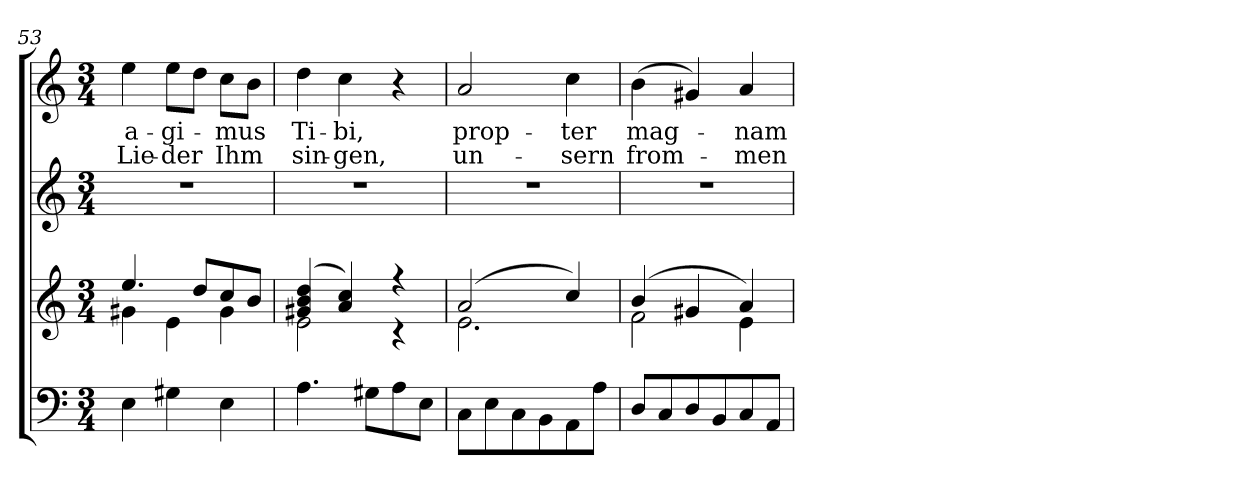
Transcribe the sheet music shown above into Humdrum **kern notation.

**kern	**kern	**kern	**kern	**text	**text
*part3	*part3	*part2	*part1	*part1	*part1
*staff4	*staff3	*staff2	*staff1	*staff1	*staff1
!!LO:LB:g=z
*clefF4	*clefG2	*clefG2	*clefG2	*	*
*k[]	*k[]	*k[]	*k[]	*	*
*C:	*C:	*C:	*C:	*	*
*M3/4	*M3/4	*M3/4	*M3/4	*	*
=53	=53	=53	=53	=53	=53
*	*^	*	*	*	*
!	!	!	!	!	!LO:LY:b	!LO:LY:b
4E\	4.ee/	4g#X\	2.r	4ee\	a-	Lie-
!	!	!	!	!	!LO:LY:b	!LO:LY:b
4G#X\	.	4e\	.	8ee\L	-gi-	-der
.	8dd/L	.	.	8dd\J	.	.
!	!	!	!	!	!LO:LY:b	!LO:LY:b
4E\	8cc/	4g#\	.	8cc\L	-mus	Ihm
.	8b/J	.	.	8b\J	.	.
=54	=54	=54	=54	=54	=54	=54
!	!	!	!	!	!LO:LY:b	!LO:LY:b
4.A\	(4g#X/ 4b/ 4dd/	2e\	2.r	4dd\	Ti-	sin-
!	!	!	!	!	!LO:LY:b	!LO:LY:b
.	4a/ 4cc/)	.	.	4cc\	-bi,	-gen,
8G#X\L	.	.	.	.	.	.
8A\	4r	4r	.	4r	.	.
8E\J	.	.	.	.	.	.
=55	=55	=55	=55	=55	=55	=55
!	!	!	!	!	!LO:LY:b	!LO:LY:b
8C\L	(2a/	2.e\	2.r	2a/	prop-	un-
8E\	.	.	.	.	.	.
8C\	.	.	.	.	.	.
8BB\	.	.	.	.	.	.
!	!	!	!	!	!LO:LY:b	!LO:LY:b
8AA\	4cc/)	.	.	4cc\	-ter	-sern
8A\J	.	.	.	.	.	.
=56	=56	=56	=56	=56	=56	=56
!	!	!	!	!	!LO:LY:b	!LO:LY:b
8D/L	(4b/	2f\	2.r	(>4b\	mag-	from-
8C/	.	.	.	.	.	.
8D/	4g#X/	.	.	4g#X/)	.	.
8BB/	.	.	.	.	.	.
!	!	!	!	!	!LO:LY:b	!LO:LY:b
8C/	4a/)	4e\	.	4a/	-nam	-men
8AA/J	.	.	.	.	.	.
*	*v	*v	*	*	*	*
=	=	=	=	=	=
*-	*-	*-	*-	*-	*-
